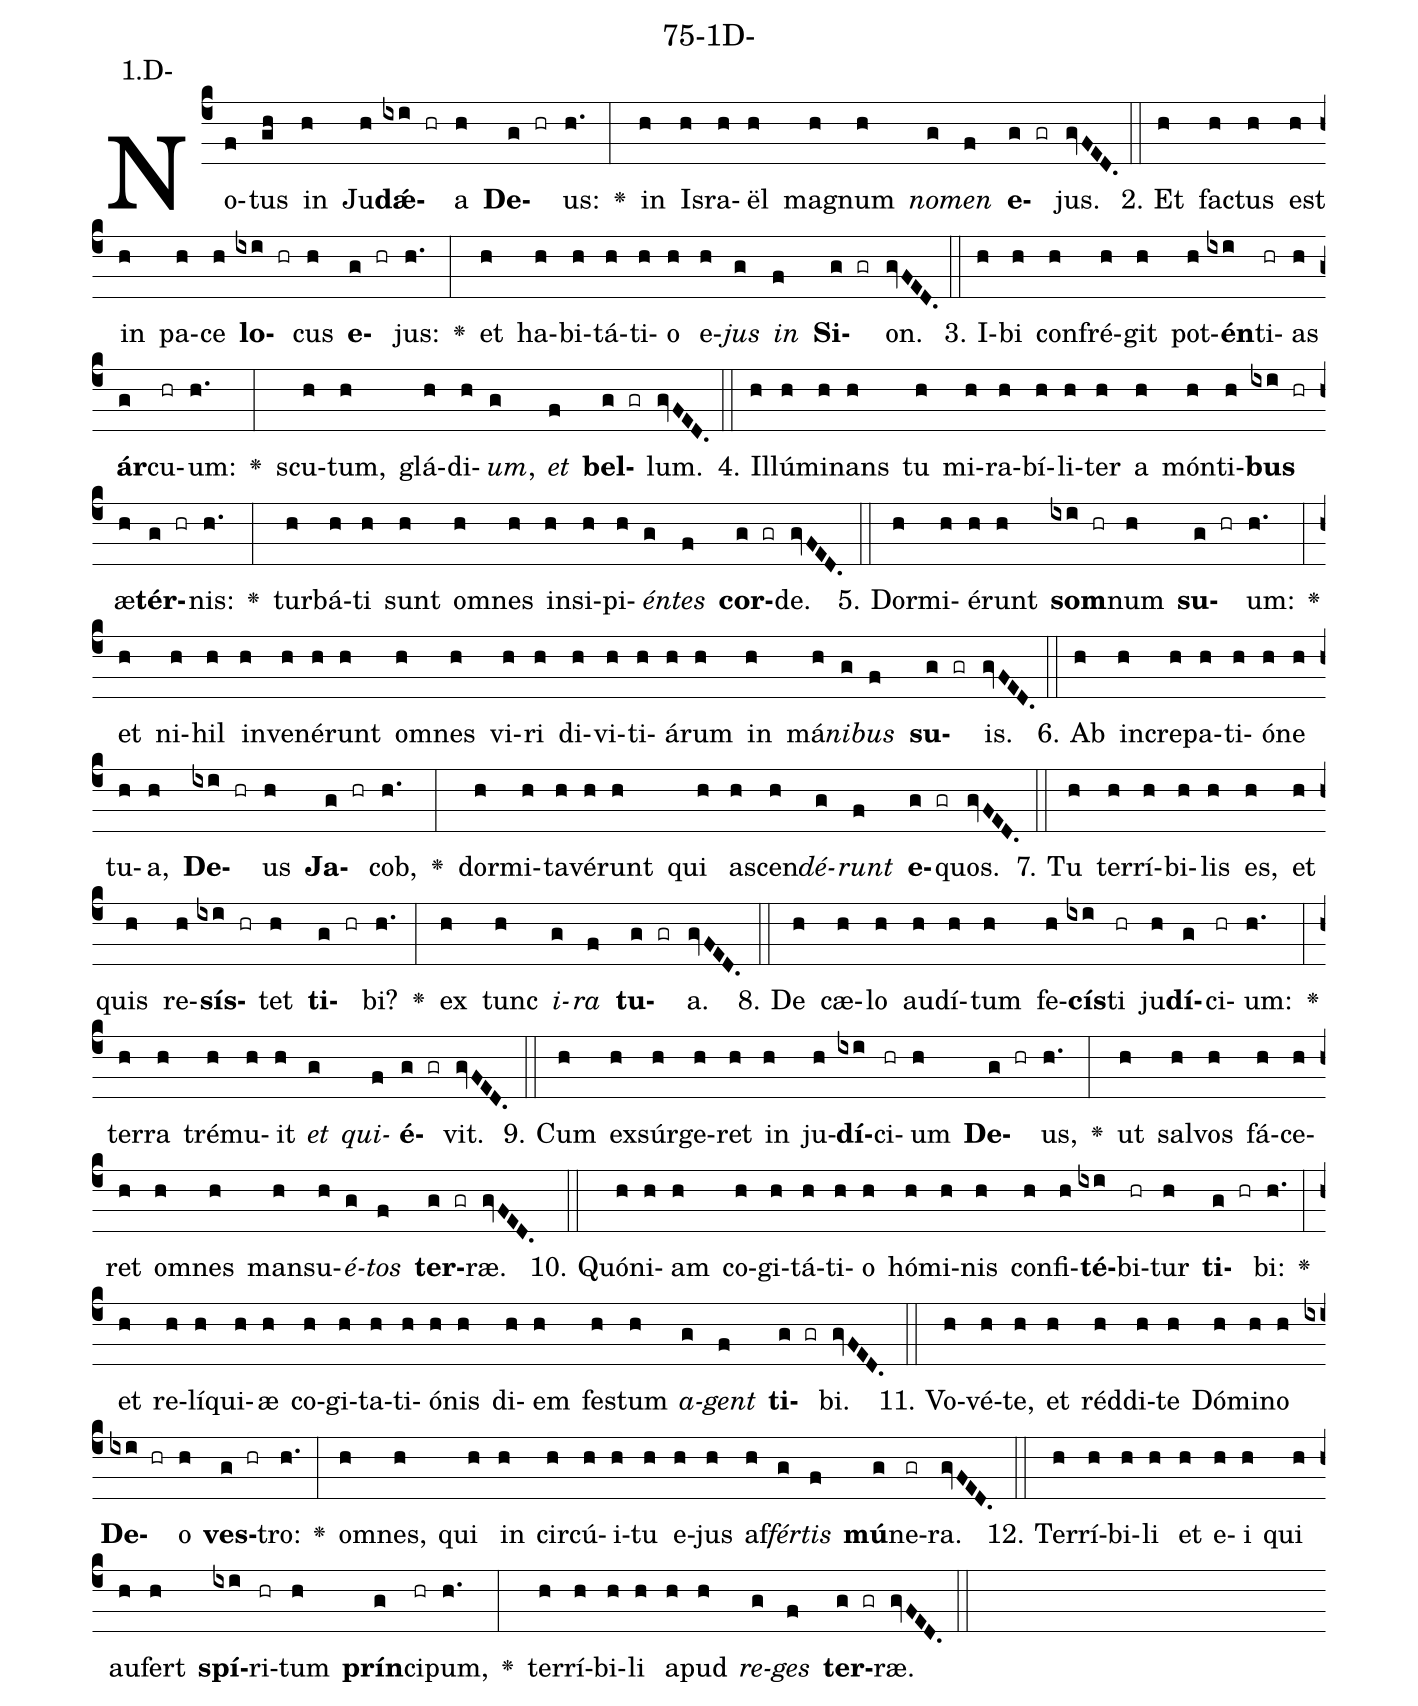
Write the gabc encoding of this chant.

name: 75-1D-;
annotation: 1.D-;
%%
(c4)No(f)tus(gh) in(h) Ju(h)<b>dǽ</b>(ixi hr)a(h) <b>De</b>(g hr)us:(h.) <v>\greheightstar</v>(:) in(h) Is(h)ra(h)ël(h) ma(h)gnum(h) <i>no</i>(g)<i>men</i>(f) <b>e</b>(g gr)jus.(gvFED.) (::)
2. Et(h) fac(h)tus(h) est(h) in(h) pa(h)ce(h) <b>lo</b>(ixi hr)cus(h) <b>e</b>(g hr)jus:(h.) <v>\greheightstar</v>(:) et(h) ha(h)bi(h)tá(h)ti(h)o(h) e(h)<i>jus</i>(g) <i>in</i>(f) <b>Si</b>(g gr)on.(gvFED.) (::)
3. I(h)bi(h) con(h)fré(h)git(h) pot(h)<b>én</b>(ixi)ti(hr)as(h) <b>ár</b>(g)cu(hr)um:(h.) <v>\greheightstar</v>(:) scu(h)tum,(h) glá(h)di(h)<i>um</i>,(g) <i>et</i>(f) <b>bel</b>(g gr)lum.(gvFED.) (::)
4. Il(h)lú(h)mi(h)nans(h) tu(h) mi(h)ra(h)bí(h)li(h)ter(h) a(h) món(h)ti(h)<b>bus</b>(ixi hr) æ(h)<b>tér</b>(g hr)nis:(h.) <v>\greheightstar</v>(:) tur(h)bá(h)ti(h) sunt(h) om(h)nes(h) in(h)si(h)pi(h)<i>én</i>(g)<i>tes</i>(f) <b>cor</b>(g gr)de.(gvFED.) (::)
5. Dor(h)mi(h)é(h)runt(h) <b>som</b>(ixi hr)num(h) <b>su</b>(g hr)um:(h.) <v>\greheightstar</v>(:) et(h) ni(h)hil(h) in(h)ve(h)né(h)runt(h) om(h)nes(h) vi(h)ri(h) di(h)vi(h)ti(h)á(h)rum(h) in(h) má(h)<i>ni</i>(g)<i>bus</i>(f) <b>su</b>(g gr)is.(gvFED.) (::)
6. Ab(h) in(h)cre(h)pa(h)ti(h)ó(h)ne(h) tu(h)a,(h) <b>De</b>(ixi hr)us(h) <b>Ja</b>(g hr)cob,(h.) <v>\greheightstar</v>(:) dor(h)mi(h)ta(h)vé(h)runt(h) qui(h) a(h)scen(h)<i>dé</i>(g)<i>runt</i>(f) <b>e</b>(g gr)quos.(gvFED.) (::)
7. Tu(h) ter(h)rí(h)bi(h)lis(h) es,(h) et(h) quis(h) re(h)<b>sís</b>(ixi hr)tet(h) <b>ti</b>(g hr)bi?(h.) <v>\greheightstar</v>(:) ex(h) tunc(h) <i>i</i>(g)<i>ra</i>(f) <b>tu</b>(g gr)a.(gvFED.) (::)
8. De(h) cæ(h)lo(h) au(h)dí(h)tum(h) fe(h)<b>cís</b>(ixi)ti(hr) ju(h)<b>dí</b>(g)ci(hr)um:(h.) <v>\greheightstar</v>(:) ter(h)ra(h) tré(h)mu(h)it(h) <i>et</i>(g) <i>qui</i>(f)<b>é</b>(g gr)vit.(gvFED.) (::)
9. Cum(h) ex(h)súr(h)ge(h)ret(h) in(h) ju(h)<b>dí</b>(ixi)ci(hr)um(h) <b>De</b>(g hr)us,(h.) <v>\greheightstar</v>(:) ut(h) sal(h)vos(h) fá(h)ce(h)ret(h) om(h)nes(h) man(h)su(h)<i>é</i>(g)<i>tos</i>(f) <b>ter</b>(g gr)ræ.(gvFED.) (::)
10. Quón(h)i(h)am(h) co(h)gi(h)tá(h)ti(h)o(h) hó(h)mi(h)nis(h) con(h)fi(h)<b>té</b>(ixi)bi(hr)tur(h) <b>ti</b>(g hr)bi:(h.) <v>\greheightstar</v>(:) et(h) re(h)lí(h)qui(h)æ(h) co(h)gi(h)ta(h)ti(h)ó(h)nis(h) di(h)em(h) fes(h)tum(h) <i>a</i>(g)<i>gent</i>(f) <b>ti</b>(g gr)bi.(gvFED.) (::)
11. Vo(h)vé(h)te,(h) et(h) réd(h)di(h)te(h) Dó(h)mi(h)no(h) <b>De</b>(ixi hr)o(h) <b>ves</b>(g hr)tro:(h.) <v>\greheightstar</v>(:) om(h)nes,(h) qui(h) in(h) cir(h)cú(h)i(h)tu(h) e(h)jus(h) af(h)<i>fér</i>(g)<i>tis</i>(f) <b>mú</b>(g)ne(gr)ra.(gvFED.) (::)
12. Ter(h)rí(h)bi(h)li(h) et(h) e(h)i(h) qui(h) au(h)fert(h) <b>spí</b>(ixi)ri(hr)tum(h) <b>prín</b>(g)ci(hr)pum,(h.) <v>\greheightstar</v>(:) ter(h)rí(h)bi(h)li(h) a(h)pud(h) <i>re</i>(g)<i>ges</i>(f) <b>ter</b>(g gr)ræ.(gvFED.) (::)
